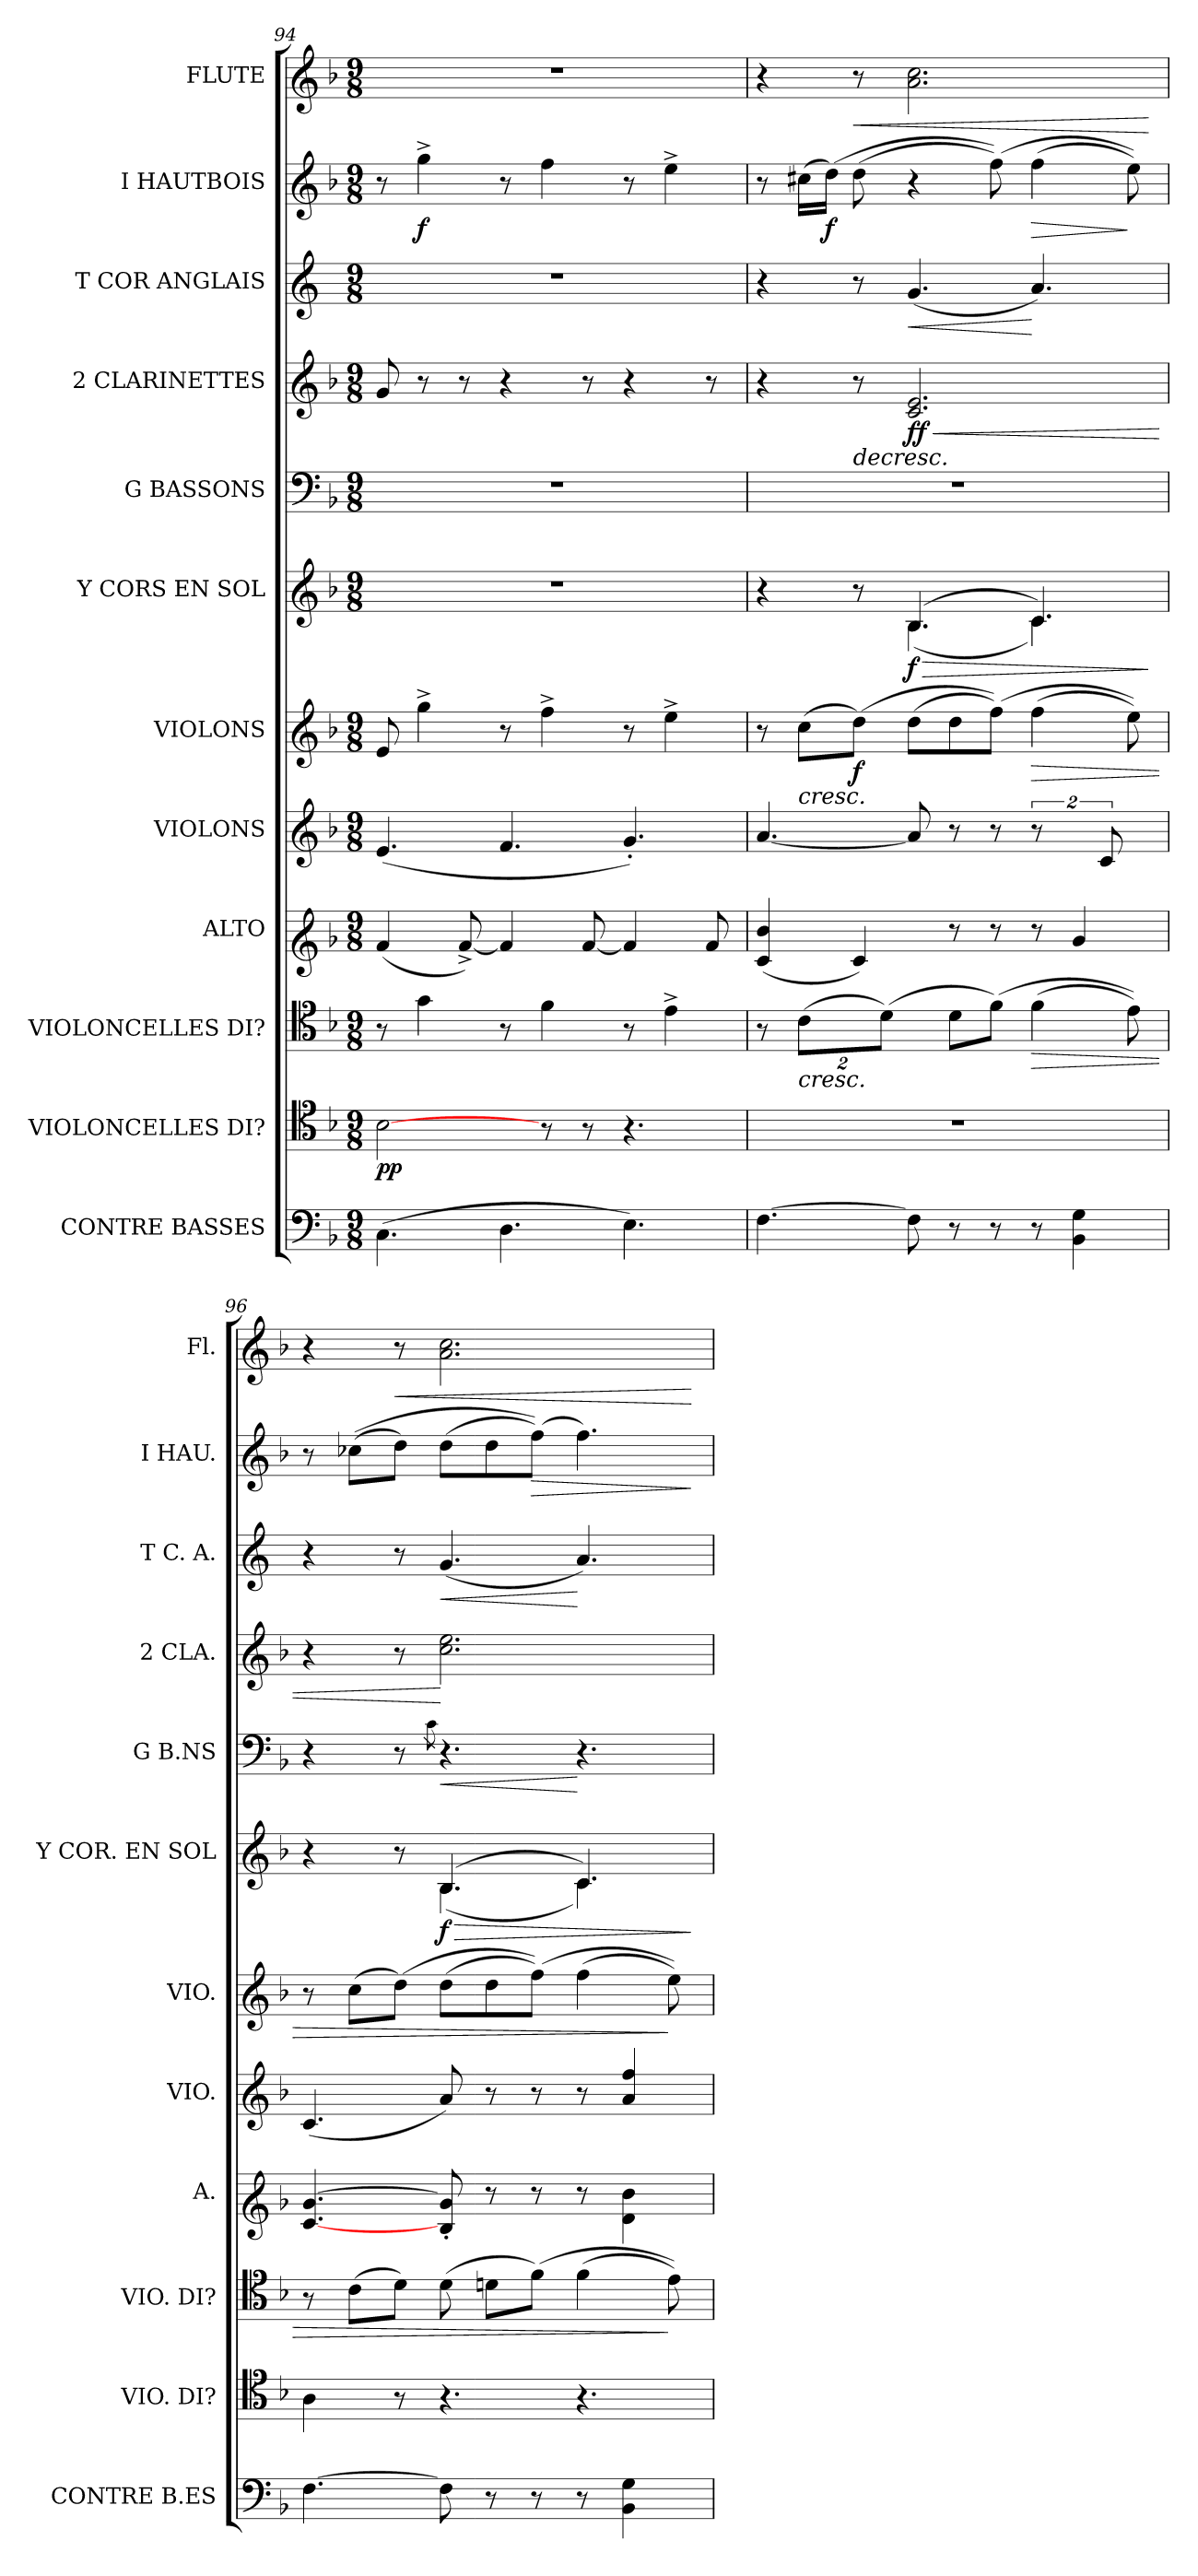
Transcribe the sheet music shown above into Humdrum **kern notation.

**kern	**kern	**dynam	**kern	**dynam	**kern	**kern	**kern	**dynam	**kern	**dynam	**kern	**dynam	**kern	**dynam	**kern	**dynam	**kern	**dynam	**kern	**dynam
*part12	*part11	*part11	*part10	*part10	*part9	*part8	*part7	*part7	*part6	*part6	*part5	*part5	*part4	*part4	*part3	*part3	*part2	*part2	*part1	*part1
*staff12	*staff11	*staff11	*staff10	*staff10	*staff9	*staff8	*staff7	*staff7	*staff6	*staff6	*staff5	*staff5	*staff4	*staff4	*staff3	*staff3	*staff2	*staff2	*staff1	*staff1
*I"CONTRE BASSES	*I"VIOLONCELLES DI?	*	*I"VIOLONCELLES DI?	*	*I"ALTO	*I"VIOLONS	*I"VIOLONS	*	*I"Y CORS EN SOL	*	*I"G BASSONS	*	*I"2 CLARINETTES	*	*I"T COR ANGLAIS	*	*I"I HAUTBOIS	*	*I"FLUTE	*
*I'CONTRE B.ES	*I'VIO. DI?	*	*I'VIO. DI?	*	*I'A.	*I'VIO.	*I'VIO.	*	*I'Y COR. EN SOL	*	*I'G B.NS	*	*I'2 CLA.	*	*I'T C. A.	*	*I'I HAU.	*	*I'Fl.	*
*clefF4	*clefC4	*	*clefC4	*	*clefG1	*clefG2	*clefG2	*	*clefG2	*	*clefF4	*	*clefG2	*	*clefG2	*	*clefG2	*	*clefG2	*
*	*	*	*	*	*	*	*	*	*	*	*	*	*	*	*ITrd4c7	*	*	*	*	*
*k[b-]	*k[b-]	*	*k[b-]	*	*k[b-]	*k[b-]	*k[b-]	*	*k[b-]	*	*k[b-]	*	*k[b-]	*	*k[b-]	*	*k[b-]	*	*k[b-]	*
*F:	*F:	*	*F:	*	*F:	*F:	*F:	*	*F:	*	*F:	*	*F:	*	*F:	*	*F:	*	*F:	*
*M9/8	*M9/8	*	*M9/8	*	*M9/8	*M9/8	*M9/8	*	*M9/8	*	*M9/8	*	*M9/8	*	*M9/8	*	*M9/8	*	*M9/8	*
=94	=94	=94	=94	=94	=94	=94	=94	=94	=94	=94	=94	=94	=94	=94	=94	=94	=94	=94	=94	=94
!	!	!	!	!	!	!	!	!	!LO:N:vis=1	!	!LO:N:vis=1	!	!	!	!LO:N:vis=1	!	!	!	!LO:N:vis=1	!
(4.Ci\	[>2B-i\	pp	8r	.	(4ai/	(4.ei/	8ei/	.	8%9r	.	8%9r	.	8gi/	.	8%9r	.	8r	.	8%9r	.
.	.	.	4gi\	.	.	.	4gg^i\	.	.	.	.	.	8r	.	.	.	4gg^i\	f	.	.
.	.	.	.	.	[<8a^i/)	.	.	.	.	.	.	.	8r	.	.	.	.	.	.	.
4.Di\	.	.	8r	.	4ai/]	4.fi/	8r	.	.	.	.	.	4r	.	.	.	8r	.	.	.
.	8r	.	4fi\	.	.	.	4ff^i\	.	.	.	.	.	.	.	.	.	4ffi\	.	.	.
.	8r	.	.	.	[<8ai/	.	.	.	.	.	.	.	8r	.	.	.	.	.	.	.
4.Ei\)	4.r	.	8r	.	4ai/]	4.g'i/)	8r	.	.	.	.	.	4r	.	.	.	8r	.	.	.
.	.	.	4e^i\	.	.	.	4ee^i\	.	.	.	.	.	.	.	.	.	4ee^i\	.	.	.
.	.	.	.	.	8ai/	.	.	.	.	.	.	.	8r	.	.	.	.	.	.	.
=95	=95	=95	=95	=95	=95	=95	=95	=95	=95	=95	=95	=95	=95	=95	=95	=95	=95	=95	=95	=95
!	!LO:N:vis=1	!	!	!	!	!	!	!	!	!	!LO:N:vis=1	!	!	!	!	!	!	!	!	!
*	*	*	*	*	*	*	*	*	*^	*	*	*	*	*	*	*	*	*	*	*
[>4.Fi\	8%9r	.	8r	.	(4ei/ 4ddi	[<4.ai/	8r	.	4r	4.ryy	.	8%9r	.	4r	.	4r	.	8r	.	4r	.
!	!	!	!	!LO:HP:b	!	!	!	!LO:HP:b	!	!	!	!	!	!	!	!	!	!	!	!	!
.	.	.	(16%3ci\L	<	.	.	(8cci\L	<	.	.	.	.	.	.	.	.	.	(16cc#Xi\LL	.	.	.
.	.	.	.	.	.	.	.	.	.	.	.	.	.	.	.	.	.	(16ddi\JJ)	f	.	.
!	!	!	!	!	!	!	!	!	!	!	!	!	!	!	!LO:HP:b	!	!	!	!	!	!LO:HP:b
.	.	.	.	.	4ei/)	.	(8ddi\J)	f	8r	.	.	.	.	8r	>	8r	.	(8ddi\	.	8r	<
.	.	.	(16%3di\J)	.	.	.	.	.	.	.	.	.	.	.	.	.	.	.	.	.	.
!	!	!	!	!	!	!	!	!	!	!	!LO:HP:b	!	!	!	!LO:HP:b	!	!LO:HP:b	!	!	!	!
!	!	!	!	!	!	!	!	!	!	!	!	!	!	!	!	!	!LO:HP:n=1:b	!	!	!	!
8Fi\]	.	.	.	.	.	8ai/]	(8ddi\L	.	(4.B-i/	(4.B-i\	> f	.	.	2.ci/ 2.ei	< f f	(4.ci/	< >	4r	.	2.ai\ 2.cci	.
8r	.	.	8di\L	.	8r	8r	8ddi\	.	.	.	.	.	.	.	.	.	.	.	.	.	.
8r	.	.	(8fi\J)	.	8r	8r	(8ffi\J))	.	.	.	.	.	.	.	.	.	.	(8ffi\))	.	.	.
!	!	!	!	!LO:HP:b	!	!	!	!LO:HP:b	!	!	!	!	!	!	!	!	!	!	!LO:HP:b	!	!
8r	.	.	(4fi\	>	8r	16%3r	(4ffi\	>	4.ci/)	4.ci\)	.	.	.	.	.	4.di/)	[	(4ffi\	>	.	.
4BB-i\ 4Gi	.	.	.	.	4b-i/	.	.	.	.	.	.	.	.	.	.	.	.	.	.	.	.
.	.	.	.	.	.	16%3ci/	.	.	.	.	.	.	.	.	.	.	.	.	.	.	.
.	.	.	8ei\))	.	.	.	8eei\))	.	.	.	.	.	.	.	.	.	.	8eei\))	]	.	.
*	*	*	*	*	*	*	*	*	*v	*v	*	*	*	*	*	*	*	*	*	*	*
.	.	.	.	.	.	.	.	.	.	]	.	.	.	.	.	]	.	.	.	[
=96	=96	=96	=96	=96	=96	=96	=96	=96	=96	=96	=96	=96	=96	=96	=96	=96	=96	=96	=96	=96
*	*	*	*	*	*	*	*	*	*^	*	*	*	*	*	*	*	*	*	*	*
[>4.Fi\	4Ai\	.	8r	.	[<4.ei/ [>4.b-i	(4.ci/	8r	.	4r	4.ryy	.	4r	.	4r	.	4r	.	8r	.	4r	.
.	.	.	(8ci\L	.	.	.	(8cci\L	.	.	.	.	.	.	.	.	.	.	((8cc-Xi\L	.	.	.
!	!	!	!	!	!	!	!	!	!	!	!	!	!	!	!	!	!	!	!	!	!LO:HP:b
.	8r	.	8di\J)	.	.	.	(8ddi\J)	.	8r	.	.	8r	.	8r	]	8r	.	8ddi\J)	.	8r	<
.	.	.	.	.	.	.	.	.	.	.	.	8qci\	.	.	.	.	.	.	.	.	.
!	!	!	!	!	!	!	!	!	!	!	!LO:HP:b	!	!LO:HP:b	!	!	!	!	!	!	!	!
!	!	!	!	!	!	!	!	!	!	!	!	!	!LO:HP:n=1:b	!	!	!	!LO:HP:b	!	!	!	!
!	!	!	!	!	!	!	!	!	!	!	!	!	!	!	!	!	!LO:HP:n=1:b	!	!	!	!
8Fi\]	4.r	.	(8di\	.	8di/' 8b-i]'	8ai/)	(8ddi\L	.	(4.B-i/	(4.B-i\	> f	4.r	< >	2.cci\ 2.eei	[	(4.ci/	< >	(8ddi\L	.	2.ai\ 2.cci	.
8r	.	.	8dni\L	[	8r	8r	8ddi\	.	.	.	.	.	.	.	.	.	.	8ddi\	.	.	.
!	!	!	!	!	!	!	!	!	!	!	!	!	!	!	!	!	!	!	!LO:HP:b	!	!
8r	.	.	(8fi\J)	.	8r	8r	(8ffi\J))	[	.	.	.	.	.	.	.	.	.	(8ffi\J))	>	.	.
8r	4.r	.	(4fi\	.	8r	8r	(4ffi\	.	4.ci/)	4.ci\)	.	4.r	[	.	.	4.di/)	[	4.ffi\)	.	.	.
4BB-i\ 4Gi	.	.	.	.	4fi\ 4ddi	4ai/ 4ffi	.	.	.	.	.	.	.	.	.	.	.	.	.	.	.
.	.	.	8ei\))	]	.	.	8eei\))	]	.	.	.	.	.	.	.	.	.	.	.	.	.
*	*	*	*	*	*	*	*	*	*v	*v	*	*	*	*	*	*	*	*	*	*	*
.	.	.	.	.	.	.	.	.	.	]	.	]	.	.	.	]	.	]	.	[
=	=	=	=	=	=	=	=	=	=	=	=	=	=	=	=	=	=	=	=	=
*-	*-	*-	*-	*-	*-	*-	*-	*-	*-	*-	*-	*-	*-	*-	*-	*-	*-	*-	*-	*-
